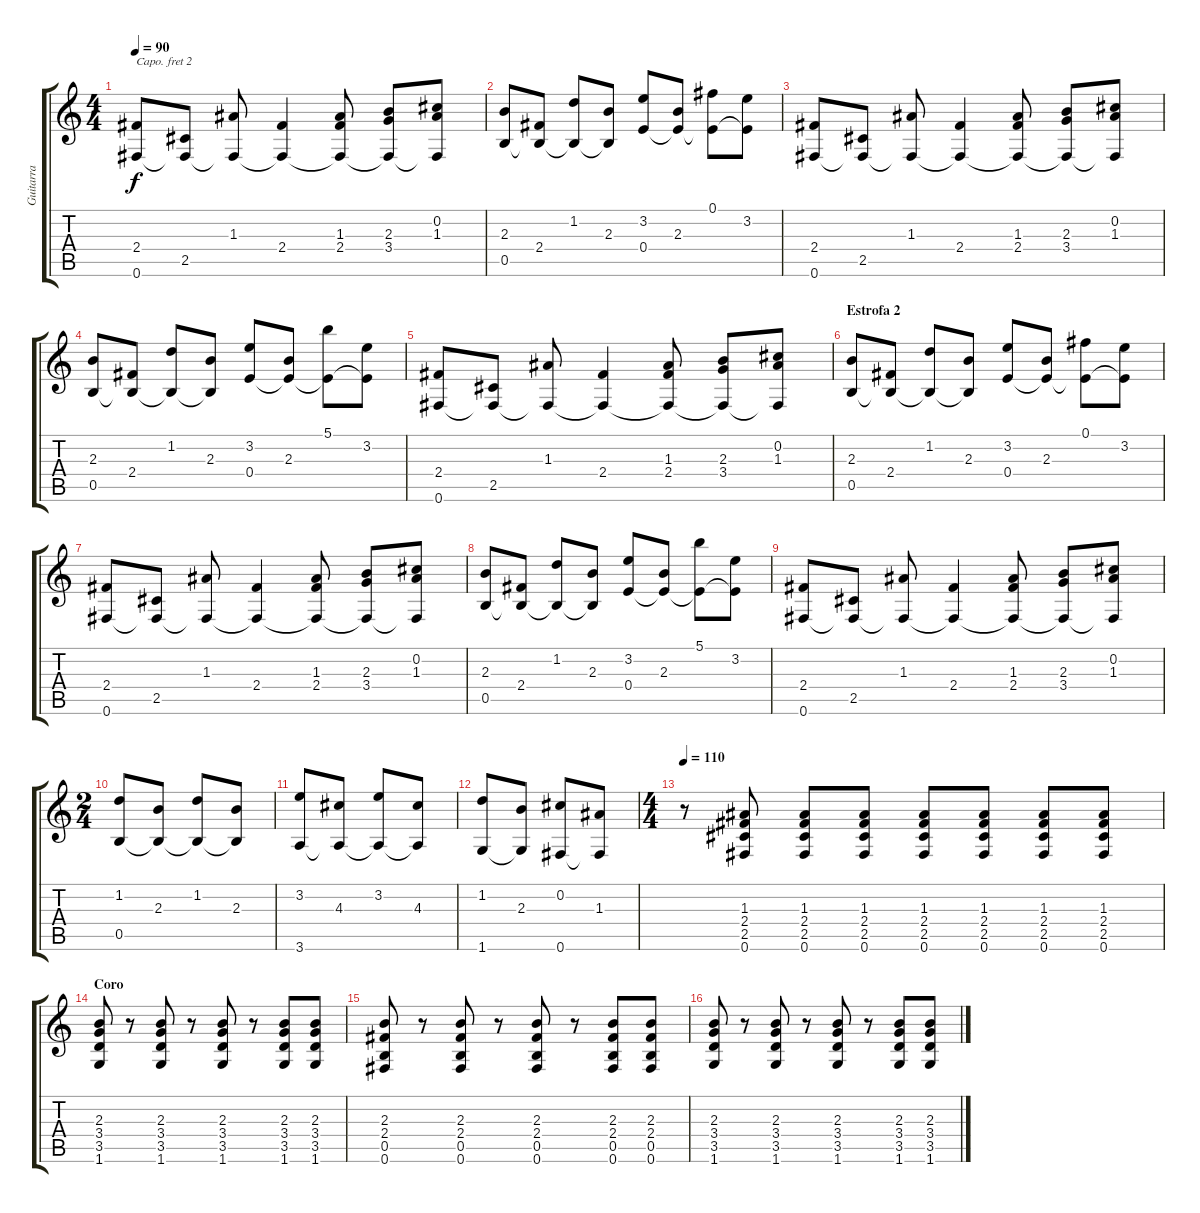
\track ("Guitarra" "Guitarra") {instrument acousticguitarsteel}
\staff {score tabs}
\capo 2
\tuning (E4 B3 G3 D3 A2 E2) {hide}
\ts (4 4)
\tempo 90
\clef g2
\ks c
(2.4 0.6).8{dy f} (2.5 0.6{t}).8 (1.3 0.6{t}).8 (2.4 0.6{t}).4 (1.3 2.4 0.6{t}).8 (2.3 3.4 0.6{t}).8 (0.2 1.3 0.6{t}).8 |
(2.3 0.5).8 (2.4 0.5{t}).8 (1.2 0.5{t}).8 (2.3 0.5{t}).8 (3.2 0.4).8 (2.3 0.4{t}).8 (0.1 0.4{t}).8 (3.2 0.4{t}).8 |
(2.4 0.6).8 (2.5 0.6{t}).8 (1.3 0.6{t}).8 (2.4 0.6{t}).4 (1.3 2.4 0.6{t}).8 (2.3 3.4 0.6{t}).8 (0.2 1.3 0.6{t}).8 |
(2.3 0.5).8 (2.4 0.5{t}).8 (1.2 0.5{t}).8 (2.3 0.5{t}).8 (3.2 0.4).8 (2.3 0.4{t}).8 (5.1 0.4{t}).8 (3.2 0.4{t}).8 |
(2.4 0.6).8 (2.5 0.6{t}).8 (1.3 0.6{t}).8 (2.4 0.6{t}).4 (1.3 2.4 0.6{t}).8 (2.3 3.4 0.6{t}).8 (0.2 1.3 0.6{t}).8 |
\section ("" "Estrofa 2")
(2.3 0.5).8 (2.4 0.5{t}).8 (1.2 0.5{t}).8 (2.3 0.5{t}).8 (3.2 0.4).8 (2.3 0.4{t}).8 (0.1 0.4{t}).8 (3.2 0.4{t}).8 |
(2.4 0.6).8 (2.5 0.6{t}).8 (1.3 0.6{t}).8 (2.4 0.6{t}).4 (1.3 2.4 0.6{t}).8 (2.3 3.4 0.6{t}).8 (0.2 1.3 0.6{t}).8 |
(2.3 0.5).8 (2.4 0.5{t}).8 (1.2 0.5{t}).8 (2.3 0.5{t}).8 (3.2 0.4).8 (2.3 0.4{t}).8 (5.1 0.4{t}).8 (3.2 0.4{t}).8 |
(2.4 0.6).8 (2.5 0.6{t}).8 (1.3 0.6{t}).8 (2.4 0.6{t}).4 (1.3 2.4 0.6{t}).8 (2.3 3.4 0.6{t}).8 (0.2 1.3 0.6{t}).8 |
\ts (2 4)
(1.2 0.5).8 (2.3 0.5{t}).8 (1.2 0.5{t}).8 (2.3 0.5{t}).8 |
(3.2 3.6).8 (4.3 3.6{t}).8 (3.2 3.6{t}).8 (4.3 3.6{t}).8 |
(1.2 1.6).8 (2.3 1.6{t}).8 (0.2 0.6).8 (1.3 0.6{t}).8 |
\ts (4 4)
\tempo 110
r.8{balance 4 instrument distortionguitar} (1.3 2.4 2.5 0.6).8 (1.3 2.4 2.5 0.6).8 (1.3 2.4 2.5 0.6).8 (1.3 2.4 2.5 0.6).8 (1.3 2.4 2.5 0.6).8 (1.3 2.4 2.5 0.6).8 (1.3 2.4 2.5 0.6).8 |
\section ("" "Coro")
(2.3 3.4 3.5 1.6).8 r.8 (2.3 3.4 3.5 1.6).8 r.8 (2.3 3.4 3.5 1.6).8 r.8 (2.3 3.4 3.5 1.6).8 (2.3 3.4 3.5 1.6).8 |
(2.3 2.4 0.5 0.6).8 r.8 (2.3 2.4 0.5 0.6).8 r.8 (2.3 2.4 0.5 0.6).8 r.8 (2.3 2.4 0.5 0.6).8 (2.3 2.4 0.5 0.6).8 |
(2.3 3.4 3.5 1.6).8 r.8 (2.3 3.4 3.5 1.6).8 r.8 (2.3 3.4 3.5 1.6).8 r.8 (2.3 3.4 3.5 1.6).8 (2.3 3.4 3.5 1.6).8
